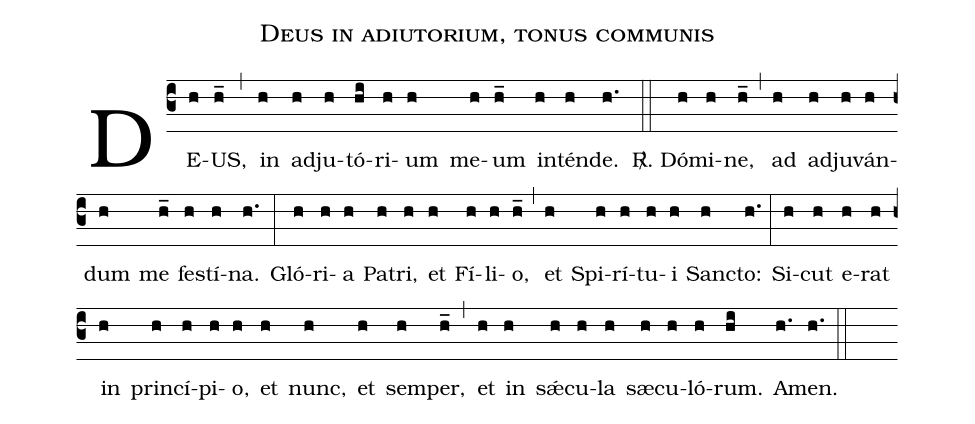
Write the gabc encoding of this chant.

name: Deus in adiutorium, tonus communis;
%%
(c3) DE(h)US,(h_) (,) in(h) ad(h)ju(h)tó(hi)ri(h)um(h) me(h)um(h_) in(h)tén(h)de.(h.) (::)

<sp>R/</sp>. Dó(h)mi(h)ne,(h_) (,) ad(h) ad(h)ju(h)ván(h)dum(h) me(h_) fes(h)tí(h)na.(h.) (:)

Gló(h)ri(h)a(h) Pat(h)ri,(h) et(h) Fí(h)li(h)o,(h_) (,)
et(h) Spi(h)rí(h)tu(h)i(h) Sanc(h)to:(h.) (:)
Si(h)cut(h) e(h)rat(h) in(h) prin(h)cí(h)pi(h)o,(h) et(h) nunc,(h) et(h) sem(h)per,(h_) (,)
et(h) in(h) sǽ(h)cu(h)la(h) sæ(h)cu(h)ló(h)rum.(hi) A(h.)men.(h.) (::)
